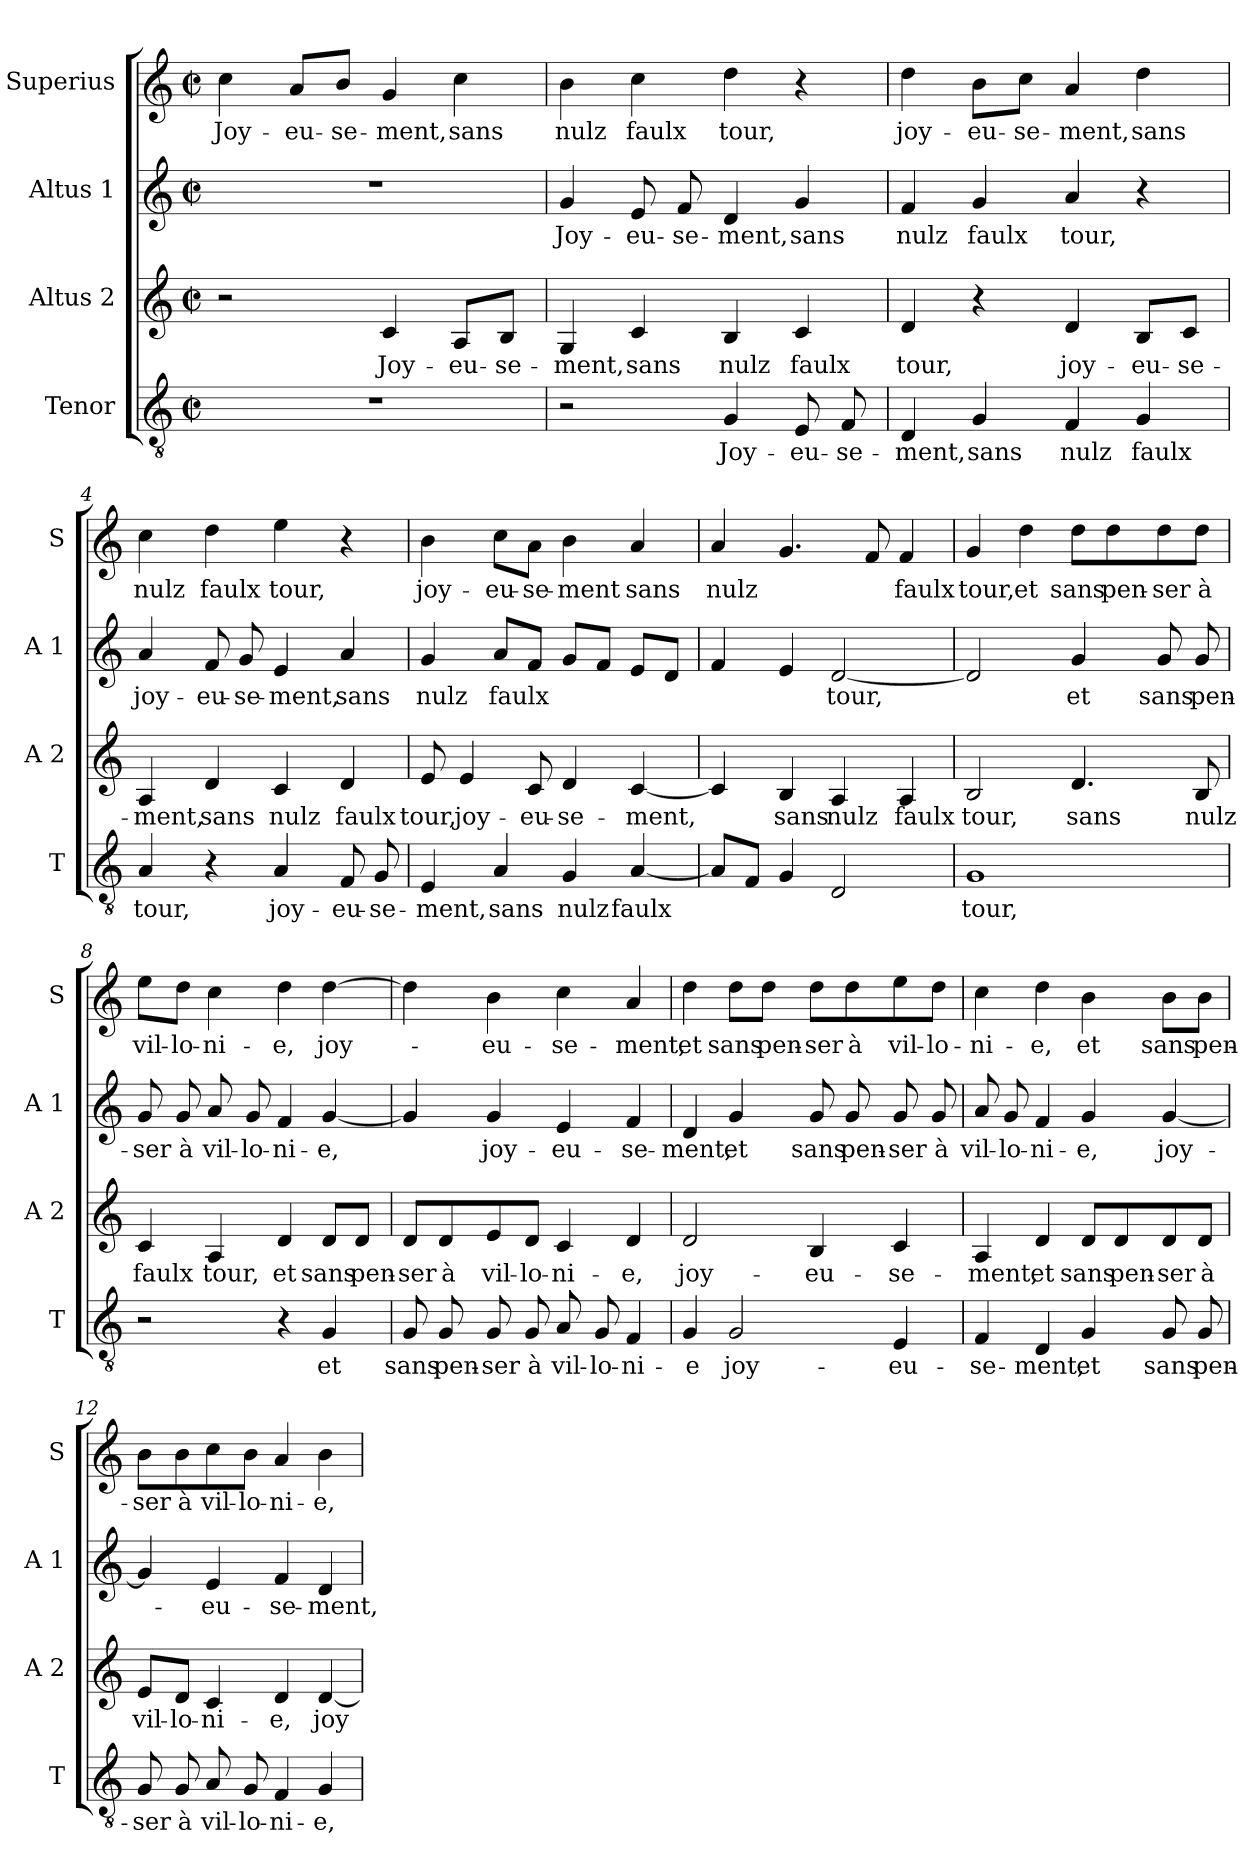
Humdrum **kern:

**kern	**text	**kern	**text	**kern	**text	**kern	**text
*part4	*part4	*part3	*part3	*part2	*part2	*part1	*part1
*staff4	*staff4	*staff3	*staff3	*staff2	*staff2	*staff1	*staff1
*I"Tenor	*	*I"Altus 2	*	*I"Altus 1	*	*I"Superius	*
*I'T	*	*I'A 2	*	*I'A 1	*	*I'S	*
*clefGv2	*	*clefG2	*	*clefG2	*	*clefG2	*
*k[]	*	*k[]	*	*k[]	*	*k[]	*
*C:	*	*C:	*	*C:	*	*C:	*
*M2/2	*	*M2/2	*	*M2/2	*	*M2/2	*
*met(c|)	*	*met(c|)	*	*met(c|)	*	*met(c|)	*
=1	=1	=1	=1	=1	=1	=1	=1
1r	.	2r	.	1r	.	4cc\	Joy-
.	.	.	.	.	.	8a/L	-eu-
.	.	.	.	.	.	8b/J	-se-
.	.	4c/	Joy-	.	.	4g/	-ment,
.	.	8A/L	-eu-	.	.	4cc\	sans
.	.	8B/J	-se-	.	.	.	.
=2	=2	=2	=2	=2	=2	=2	=2
2r	.	4G/	-ment,	4g/	Joy-	4b\	nulz
.	.	4c/	sans	8e/	-eu-	4cc\	faulx
.	.	.	.	8f/	-se-	.	.
4G/	Joy-	4B/	nulz	4d/	-ment,	4dd\	tour,
8E/	-eu-	4c/	faulx	4g/	sans	4r	.
8F/	-se-	.	.	.	.	.	.
=3	=3	=3	=3	=3	=3	=3	=3
4D/	-ment,	4d/	tour,	4f/	nulz	4dd\	joy-
4G/	sans	4r	.	4g/	faulx	8b\L	-eu-
.	.	.	.	.	.	8cc\J	-se-
4F/	nulz	4d/	joy-	4a/	tour,	4a/	-ment,
4G/	faulx	8B/L	-eu-	4r	.	4dd\	sans
.	.	8c/J	-se-	.	.	.	.
=4	=4	=4	=4	=4	=4	=4	=4
4A/	tour,	4A/	-ment,	4a/	joy-	4cc\	nulz
4r	.	4d/	sans	8f/	-eu-	4dd\	faulx
.	.	.	.	8g/	-se-	.	.
4A/	joy-	4c/	nulz	4e/	-ment,	4ee\	tour,
8F/	-eu-	4d/	faulx	4a/	sans	4r	.
8G/	-se-	.	.	.	.	.	.
!!LO:LB:g=z
=5	=5	=5	=5	=5	=5	=5	=5
4E/	-ment,	8e/	tour,	4g/	nulz	4b\	joy-
.	.	4e/	joy-	.	.	.	.
4A/	sans	.	.	8a/L	faulx	8cc\L	-eu-
.	.	8c/	-eu-	8f/J	.	8a\J	-se-
4G/	nulz	4d/	-se-	8g/L	.	4b\	-ment
.	.	.	.	8f/J	.	.	.
[4A/	faulx	[4c/	-ment,	8e/L	.	4a/	sans
.	.	.	.	8d/J	.	.	.
=6	=6	=6	=6	=6	=6	=6	=6
8A/L]	.	4c/]	.	4f/	.	4a/	nulz
8F/J	.	.	.	.	.	.	.
4G/	.	4B/	sans	4e/	.	4.g/	.
2D/	.	4A/	nulz	[2d/	tour,	.	.
.	.	.	.	.	.	8f/	.
.	.	4A/	faulx	.	.	4f/	faulx
=7	=7	=7	=7	=7	=7	=7	=7
1G	tour,	2B/	tour,	2d/]	.	4g/	tour,
.	.	.	.	.	.	4dd\	et
.	.	4.d/	sans	4g/	et	8dd\L	sans
.	.	.	.	.	.	8dd\	pen-
.	.	.	.	8g/	sans	8dd\	-ser
.	.	8B/	nulz	8g/	pen-	8dd\J	à
=8	=8	=8	=8	=8	=8	=8	=8
2r	.	4c/	faulx	8g/	-ser	8ee\L	vil-
.	.	.	.	8g/	à	8dd\J	-lo-
.	.	4A/	tour,	8a/	vil-	4cc\	-ni-
.	.	.	.	8g/	-lo-	.	.
4r	.	4d/	et	4f/	-ni-	4dd\	-e,
4G/	et	8d/L	sans	[4g/	-e,	[4dd\	joy-
.	.	8d/J	pen-	.	.	.	.
!!LO:LB:g=z
=9	=9	=9	=9	=9	=9	=9	=9
8G/	sans	8d/L	-ser	4g/]	.	4dd\]	.
8G/	pen-	8d/	à	.	.	.	.
8G/	-ser	8e/	vil-	4g/	joy-	4b\	-eu-
8G/	à	8d/J	-lo-	.	.	.	.
8A/	vil-	4c/	-ni-	4e/	-eu-	4cc\	-se-
8G/	-lo-	.	.	.	.	.	.
4F/	-ni-	4d/	-e,	4f/	-se-	4a/	-ment,
=10	=10	=10	=10	=10	=10	=10	=10
4G/	-e	2d/	joy-	4d/	-ment,	4dd\	et
2G/	joy-	.	.	4g/	et	8dd\L	sans
.	.	.	.	.	.	8dd\J	pen-
.	.	4B/	-eu-	8g/	sans	8dd\L	-ser
.	.	.	.	8g/	pen-	8dd\	à
4E/	-eu-	4c/	-se-	8g/	-ser	8ee\	vil-
.	.	.	.	8g/	à	8dd\J	-lo-
=11	=11	=11	=11	=11	=11	=11	=11
4F/	-se-	4A/	-ment,	8a/	vil-	4cc\	-ni-
.	.	.	.	8g/	-lo-	.	.
4D/	-ment,	4d/	et	4f/	-ni-	4dd\	-e,
4G/	et	8d/L	sans	4g/	-e,	4b\	et
.	.	8d/	pen-	.	.	.	.
8G/	sans	8d/	-ser	[4g/	joy-	8b\L	sans
8G/	pen-	8d/J	à	.	.	8b\J	pen-
=12	=12	=12	=12	=12	=12	=12	=12
8G/	-ser	8e/L	vil-	4g/]	.	8b\L	-ser
8G/	à	8d/J	-lo-	.	.	8b\	à
8A/	vil-	4c/	-ni-	4e/	-eu-	8cc\	vil-
8G/	-lo-	.	.	.	.	8b\J	-lo-
4F/	-ni-	4d/	-e,	4f/	-se-	4a/	-ni-
4G/	-e,	[4d/	joy-	4d/	-ment,	4b\	-e,
=	=	=	=	=	=	=	=
*-	*-	*-	*-	*-	*-	*-	*-
